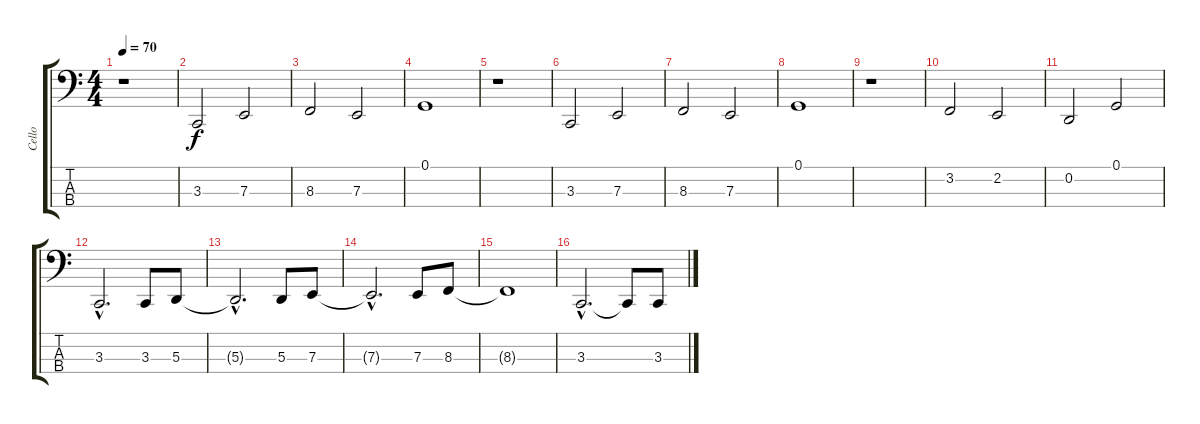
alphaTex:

\track ("Cello" "Cello") {instrument cello}
\staff {score tabs}
\tuning (G2 D2 A1 E1) {hide}
\ts (4 4)
\tempo 70
\clef f4
\ks c
r.1{dy f} |
3.3.2 7.3.2 |
8.3.2 7.3.2 |
0.1.1 |
r.1 |
3.3.2 7.3.2 |
8.3.2 7.3.2 |
0.1.1 |
r.1 |
3.2.2 2.2.2 |
0.2.2 0.1.2 |
3.3{hac}.2{d} 3.3.8 5.3.8 |
5.3{hac t}.2{d} 5.3.8 7.3.8 |
7.3{hac t}.2{d} 7.3.8 8.3.8 |
8.3{t}.1 |
3.3{hac}.2{d} 3.3{t}.8 3.3.8
